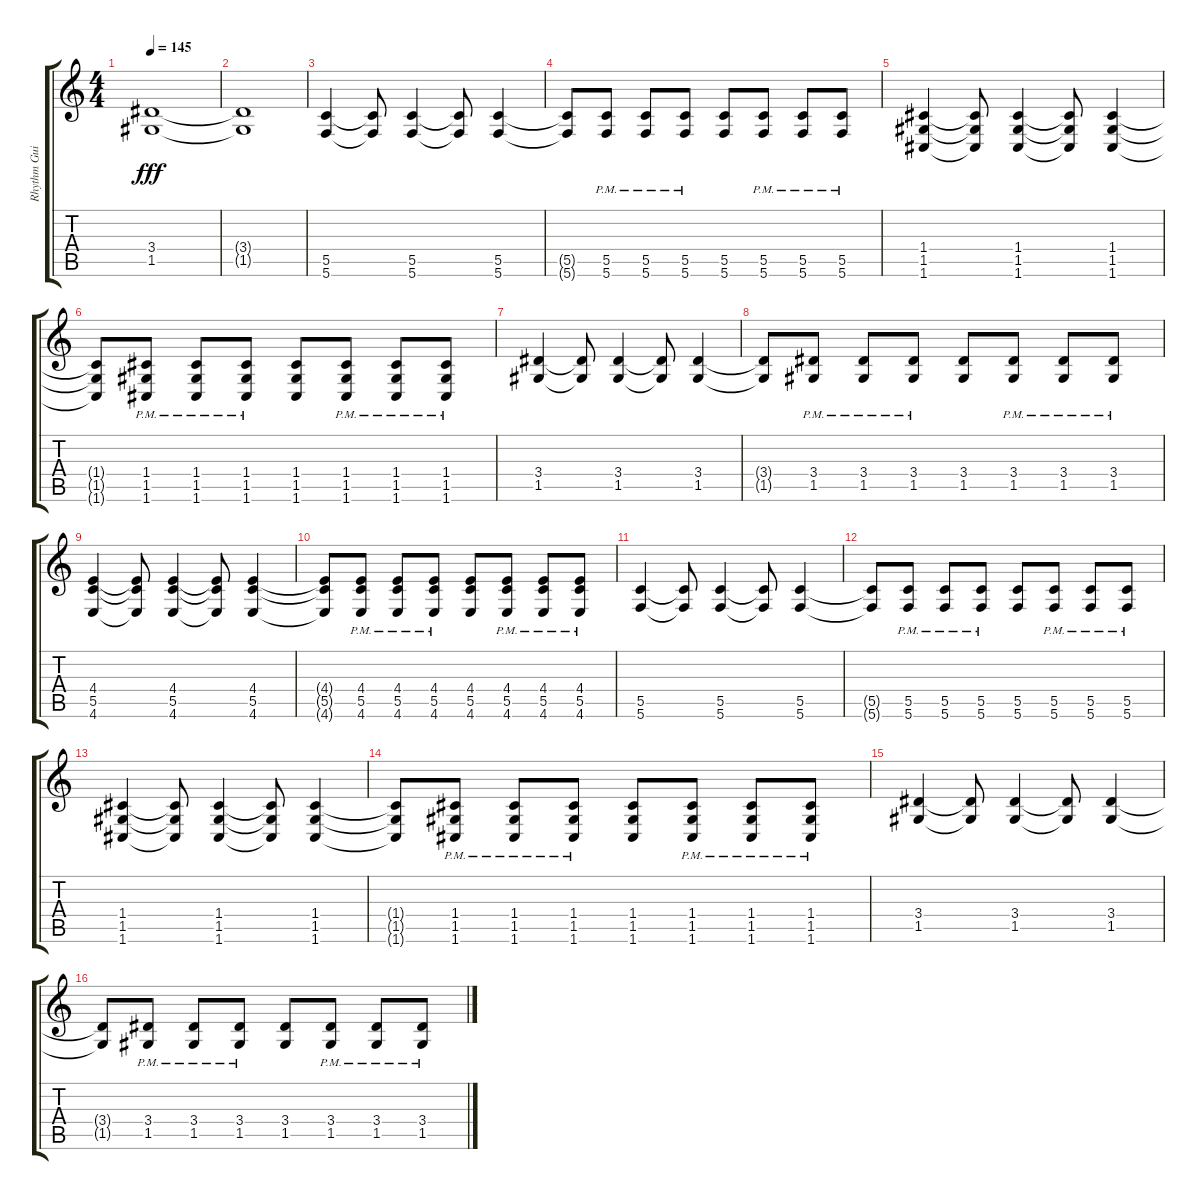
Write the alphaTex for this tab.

\track ("Rhythm Guitar" "Rhythm Gui") {instrument overdrivenguitar}
\staff {score tabs}
\tuning (D4 A3 F3 C3 G2 C2) {hide}
\ts (4 4)
\tempo 145
\clef g2
\ks c
(3.4 1.5).1{dy fff} |
(3.4{t} 1.5{t}).1 |
(5.5 5.6).4 (5.5{t} 5.6{t}).8 (5.5 5.6).4 (5.5{t} 5.6{t}).8 (5.5 5.6).4 |
(5.5{t} 5.6{t}).8 (5.5{pm} 5.6{pm}).8 (5.5{pm} 5.6{pm}).8 (5.5{pm} 5.6{pm}).8 (5.5 5.6).8 (5.5{pm} 5.6{pm}).8 (5.5{pm} 5.6{pm}).8 (5.5{pm} 5.6{pm}).8 |
(1.4 1.5 1.6).4 (1.4{t} 1.5{t} 1.6{t}).8 (1.4 1.5 1.6).4 (1.4{t} 1.5{t} 1.6{t}).8 (1.4 1.5 1.6).4 |
(1.4{t} 1.5{t} 1.6{t}).8 (1.4{pm} 1.5{pm} 1.6{pm}).8 (1.4{pm} 1.5{pm} 1.6{pm}).8 (1.4{pm} 1.5{pm} 1.6{pm}).8 (1.4 1.5 1.6).8 (1.4{pm} 1.5{pm} 1.6{pm}).8 (1.4{pm} 1.5{pm} 1.6{pm}).8 (1.4{pm} 1.5{pm} 1.6{pm}).8 |
(3.4 1.5).4 (3.4{t} 1.5{t}).8 (3.4 1.5).4 (3.4{t} 1.5{t}).8 (3.4 1.5).4 |
(3.4{t} 1.5{t}).8 (3.4{pm} 1.5{pm}).8 (3.4{pm} 1.5{pm}).8 (3.4{pm} 1.5{pm}).8 (3.4 1.5).8 (3.4{pm} 1.5{pm}).8 (3.4{pm} 1.5{pm}).8 (3.4{pm} 1.5{pm}).8 |
(4.4 5.5 4.6).4 (4.4{t} 5.5{t} 4.6{t}).8 (4.4 5.5 4.6).4 (4.4{t} 5.5{t} 4.6{t}).8 (4.4 5.5 4.6).4 |
(4.4{t} 5.5{t} 4.6{t}).8 (4.4{pm} 5.5{pm} 4.6{pm}).8 (4.4{pm} 5.5{pm} 4.6{pm}).8 (4.4{pm} 5.5{pm} 4.6{pm}).8 (4.4 5.5 4.6).8 (4.4{pm} 5.5{pm} 4.6{pm}).8 (4.4{pm} 5.5{pm} 4.6{pm}).8 (4.4{pm} 5.5{pm} 4.6{pm}).8 |
(5.5 5.6).4 (5.5{t} 5.6{t}).8 (5.5 5.6).4 (5.5{t} 5.6{t}).8 (5.5 5.6).4 |
(5.5{t} 5.6{t}).8 (5.5{pm} 5.6{pm}).8 (5.5{pm} 5.6{pm}).8 (5.5{pm} 5.6{pm}).8 (5.5 5.6).8 (5.5{pm} 5.6{pm}).8 (5.5{pm} 5.6{pm}).8 (5.5{pm} 5.6{pm}).8 |
(1.4 1.5 1.6).4 (1.4{t} 1.5{t} 1.6{t}).8 (1.4 1.5 1.6).4 (1.4{t} 1.5{t} 1.6{t}).8 (1.4 1.5 1.6).4 |
(1.4{t} 1.5{t} 1.6{t}).8 (1.4{pm} 1.5{pm} 1.6{pm}).8 (1.4{pm} 1.5{pm} 1.6{pm}).8 (1.4{pm} 1.5{pm} 1.6{pm}).8 (1.4 1.5 1.6).8 (1.4{pm} 1.5{pm} 1.6{pm}).8 (1.4{pm} 1.5{pm} 1.6{pm}).8 (1.4{pm} 1.5{pm} 1.6{pm}).8 |
(3.4 1.5).4 (3.4{t} 1.5{t}).8 (3.4 1.5).4 (3.4{t} 1.5{t}).8 (3.4 1.5).4 |
(3.4{t} 1.5{t}).8 (3.4{pm} 1.5{pm}).8 (3.4{pm} 1.5{pm}).8 (3.4{pm} 1.5{pm}).8 (3.4 1.5).8 (3.4{pm} 1.5{pm}).8 (3.4{pm} 1.5{pm}).8 (3.4{pm} 1.5{pm}).8
